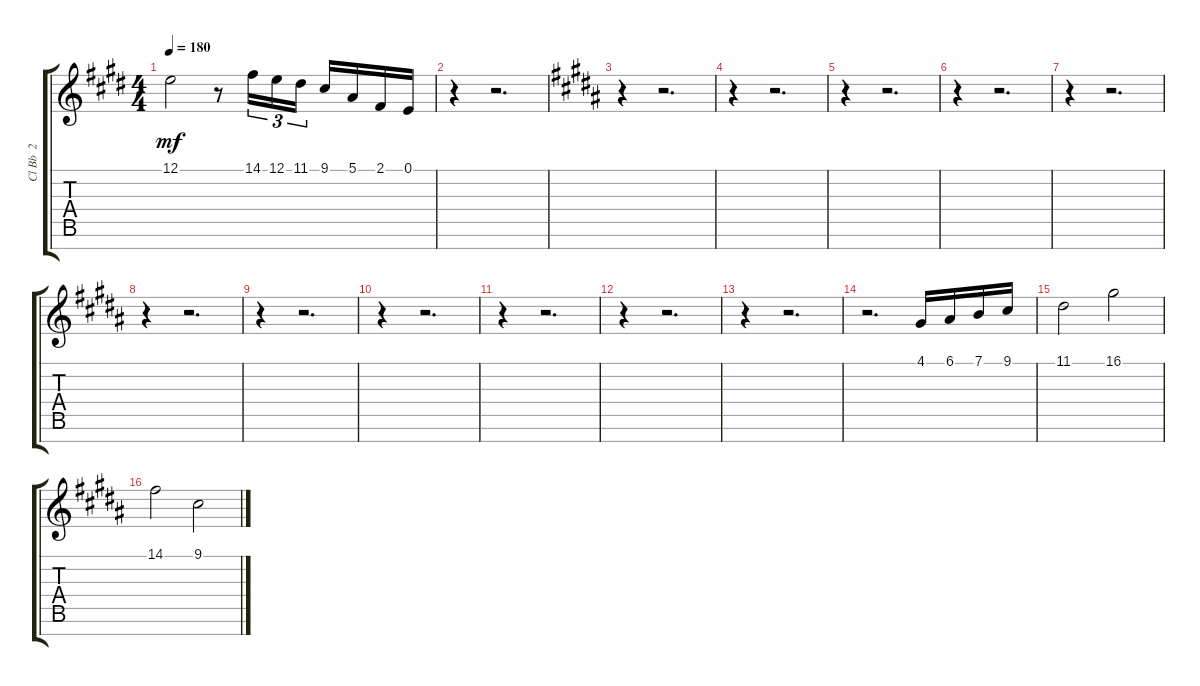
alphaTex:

\track ("Cl Bb  2" "Cl Bb  2") {instrument clarinet}
\staff {score tabs}
\tuning (E4 B3 G3 D3 A2 E2 B1) {hide}
\ts (4 4)
\tempo 180
\clef g2
\ks e
12.1.2{dy mf} r.8 14.1.16{tu (3 2)} 12.1.16{tu (3 2)} 11.1.16{tu (3 2)} 9.1.16 5.1.16 2.1.16 0.1.16 |
r.4 r.2{d} |
\ks b
r.4 r.2{d} |
r.4 r.2{d} |
r.4 r.2{d} |
r.4 r.2{d} |
r.4 r.2{d} |
r.4 r.2{d} |
r.4 r.2{d} |
r.4 r.2{d} |
r.4 r.2{d} |
r.4 r.2{d} |
r.4 r.2{d} |
r.2{d} 4.1.16 6.1.16 7.1.16 9.1.16 |
11.1.2 16.1.2 |
14.1.2 9.1.2
